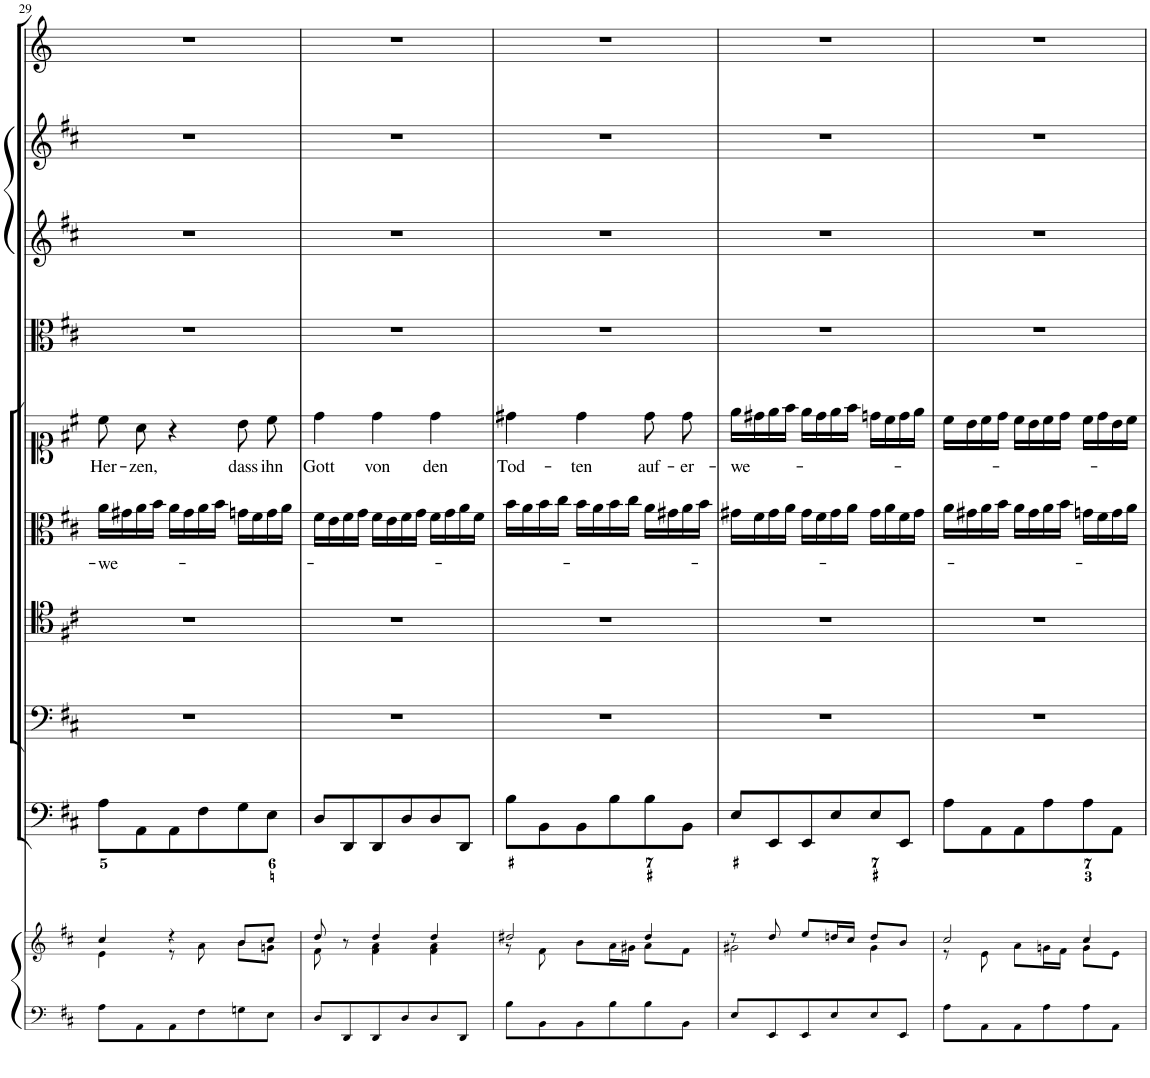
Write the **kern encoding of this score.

**kern	**kern	**kern	**kern	**kern	**kern	**text	**kern	**text	**kern	**kern	**kern	**kern
*part10	*part10	*part9	*part8	*part7	*part6	*part6	*part5	*part5	*part4	*part3	*part2	*part1
*staff11	*staff10	*staff9	*staff8	*staff7	*staff6	*staff6	*staff5	*staff5	*staff4	*staff3	*staff2	*staff1
*I"Piano reductiion	*	*I"Continuo	*I"Basso	*I"Tenore	*I"Alto	*	*I"Soprano	*	*I"Viola	*I"Violino II	*I"Violino I	*I"Tromba
*I'Pno	*	*	*	*	*	*	*	*	*I'Vla	*I'Vln	*I'Vln	*
!!LO:PB:g=z
*clefF4	*clefG2	*clefF4	*clefF4	*clefC4	*clefC3	*	*clefC1	*	*clefC3	*clefG2	*clefG2	*clefG2
*	*	*	*	*	*	*	*	*	*	*	*	*Trd-1c-2
*k[f#c#]	*k[f#c#]	*k[f#c#]	*k[f#c#]	*k[f#c#]	*k[f#c#]	*	*k[f#c#]	*	*k[f#c#]	*k[f#c#]	*k[f#c#]	*k[]
*M3/4	*M3/4	*M3/4	*M3/4	*M3/4	*M3/4	*	*M3/4	*	*M3/4	*M3/4	*M3/4	*M3/4
=29	=29	=29	=29	=29	=29	=29	=29	=29	=29	=29	=29	=29
*	*^	*	*	*	*	*	*	*	*	*	*	*
!	!	!	!	!	!	!	!LO:LY:b	!	!LO:LY:b	!	!	!	!
8A\L	4cc#/	4e\	8A\L	2.r	2.r	16a\LL	-we-	8cc#\	Her-	2.r	2.r	2.r	2.r
.	.	.	.	.	.	16g#X\	.	.	.	.	.	.	.
!	!	!	!	!	!	!	!	!	!LO:LY:b	!	!	!	!
8AA\	.	.	8AA\	.	.	16a\	.	8a\	-zen,	.	.	.	.
.	.	.	.	.	.	16b\JJ	.	.	.	.	.	.	.
8AA\	4r	8r	8AA\	.	.	16a\LL	.	4r	.	.	.	.	.
.	.	.	.	.	.	16g#\	.	.	.	.	.	.	.
8F#\	.	8a\	8F#\	.	.	16a\	.	.	.	.	.	.	.
.	.	.	.	.	.	16b\JJ	.	.	.	.	.	.	.
!	!	!	!	!	!	!	!	!	!LO:LY:b	!	!	!	!
8Gn\	8b/L	8b\L	8G\	.	.	16gn\LL	.	8b\	dass	.	.	.	.
.	.	.	.	.	.	16f#\	.	.	.	.	.	.	.
!	!	!	!	!	!	!	!	!	!LO:LY:b	!	!	!	!
8E\J	8cc#/J	8gn\J	8E\J	.	.	16g\	.	8cc#\	ihn	.	.	.	.
.	.	.	.	.	.	16a\JJ	.	.	.	.	.	.	.
=30	=30	=30	=30	=30	=30	=30	=30	=30	=30	=30	=30	=30	=30
!	!	!	!	!	!	!	!	!	!LO:LY:b	!	!	!	!
8D/L	8dd/	8f#\	8D/L	2.r	2.r	16f#\LL	.	4dd\	Gott	2.r	2.r	2.r	2.r
.	.	.	.	.	.	16e\	.	.	.	.	.	.	.
8DD/	8r	8ryy	8DD/	.	.	16f#\	.	.	.	.	.	.	.
.	.	.	.	.	.	16g\JJ	.	.	.	.	.	.	.
!	!	!	!	!	!	!	!	!	!LO:LY:b	!	!	!	!
8DD/	4dd/	4f#\ 4a\	8DD/	.	.	16f#\LL	.	4dd\	von	.	.	.	.
.	.	.	.	.	.	16e\	.	.	.	.	.	.	.
8D/	.	.	8D/	.	.	16f#\	.	.	.	.	.	.	.
.	.	.	.	.	.	16g\JJ	.	.	.	.	.	.	.
!	!	!	!	!	!	!	!	!	!LO:LY:b	!	!	!	!
8D/	4dd/	4f#\ 4a\	8D/	.	.	16f#\LL	.	4dd\	den	.	.	.	.
.	.	.	.	.	.	16g\	.	.	.	.	.	.	.
8DD/J	.	.	8DD/J	.	.	16a\	.	.	.	.	.	.	.
.	.	.	.	.	.	16f#\JJ	.	.	.	.	.	.	.
=31	=31	=31	=31	=31	=31	=31	=31	=31	=31	=31	=31	=31	=31
!	!	!	!	!	!	!	!	!	!LO:LY:b	!	!	!	!
8B\L	2dd#X/	8r	8B\L	2.r	2.r	16b\LL	.	4dd#X\	Tod-	2.r	2.r	2.r	2.r
.	.	.	.	.	.	16a\	.	.	.	.	.	.	.
8BB\	.	8f#\	8BB\	.	.	16b\	.	.	.	.	.	.	.
.	.	.	.	.	.	16cc#\JJ	.	.	.	.	.	.	.
!	!	!	!	!	!	!	!	!	!LO:LY:b	!	!	!	!
8BB\	.	8b\L	8BB\	.	.	16b\LL	.	4dd#\	-ten	.	.	.	.
.	.	.	.	.	.	16a\	.	.	.	.	.	.	.
8B\	.	16a\L	8B\	.	.	16b\	.	.	.	.	.	.	.
.	.	16g#X\JJ	.	.	.	16cc#\JJ	.	.	.	.	.	.	.
!	!	!	!	!	!	!	!	!	!LO:LY:b	!	!	!	!
8B\	4dd#/	8a\L	8B\	.	.	16a\LL	.	8dd#\	auf-	.	.	.	.
.	.	.	.	.	.	16g#X\	.	.	.	.	.	.	.
!	!	!	!	!	!	!	!	!	!LO:LY:b	!	!	!	!
8BB\J	.	8f#\J	8BB\J	.	.	16a\	.	8dd#\	-er-	.	.	.	.
.	.	.	.	.	.	16b\JJ	.	.	.	.	.	.	.
=32	=32	=32	=32	=32	=32	=32	=32	=32	=32	=32	=32	=32	=32
!	!	!	!	!	!	!	!	!	!LO:LY:b	!	!	!	!
8E/L	8r	2g#X\	8E/L	2.r	2.r	16g#X\LL	.	16ee\LL	-we-	2.r	2.r	2.r	2.r
.	.	.	.	.	.	16f#\	.	16dd#X\	.	.	.	.	.
8EE/	8dd/	.	8EE/	.	.	16g#\	.	16ee\	.	.	.	.	.
.	.	.	.	.	.	16a\JJ	.	16ff#\JJ	.	.	.	.	.
8EE/	8ee/L	.	8EE/	.	.	16g#\LL	.	16ee\LL	.	.	.	.	.
.	.	.	.	.	.	16f#\	.	16dd#\	.	.	.	.	.
8E/	16ddn/L	.	8E/	.	.	16g#\	.	16ee\	.	.	.	.	.
.	16cc#/JJ	.	.	.	.	16a\JJ	.	16ff#\JJ	.	.	.	.	.
8E/	8dd/L	4g#\	8E/	.	.	16g#\LL	.	16ddn\LL	.	.	.	.	.
.	.	.	.	.	.	16a\	.	16cc#\	.	.	.	.	.
8EE/J	8b/J	.	8EE/J	.	.	16f#\	.	16dd\	.	.	.	.	.
.	.	.	.	.	.	16g#\JJ	.	16ee\JJ	.	.	.	.	.
=33	=33	=33	=33	=33	=33	=33	=33	=33	=33	=33	=33	=33	=33
8A\L	2cc#/	8r	8A\L	2.r	2.r	16a\LL	.	16cc#\LL	.	2.r	2.r	2.r	2.r
.	.	.	.	.	.	16g#X\	.	16b\	.	.	.	.	.
8AA\	.	8e\	8AA\	.	.	16a\	.	16cc#\	.	.	.	.	.
.	.	.	.	.	.	16b\JJ	.	16dd\JJ	.	.	.	.	.
8AA\	.	8a\L	8AA\	.	.	16a\LL	.	16cc#\LL	.	.	.	.	.
.	.	.	.	.	.	16g#\	.	16b\	.	.	.	.	.
8A\	.	16gn\L	8A\	.	.	16a\	.	16cc#\	.	.	.	.	.
.	.	16f#\JJ	.	.	.	16b\JJ	.	16dd\JJ	.	.	.	.	.
8A\	4cc#/	8g\L	8A\	.	.	16gn\LL	.	16cc#\LL	.	.	.	.	.
.	.	.	.	.	.	16f#\	.	16dd\	.	.	.	.	.
8AA\J	.	8e\J	8AA\J	.	.	16g\	.	16b\	.	.	.	.	.
.	.	.	.	.	.	16a\JJ	.	16cc#\JJ	.	.	.	.	.
*	*v	*v	*	*	*	*	*	*	*	*	*	*	*
=	=	=	=	=	=	=	=	=	=	=	=	=
*-	*-	*-	*-	*-	*-	*-	*-	*-	*-	*-	*-	*-
